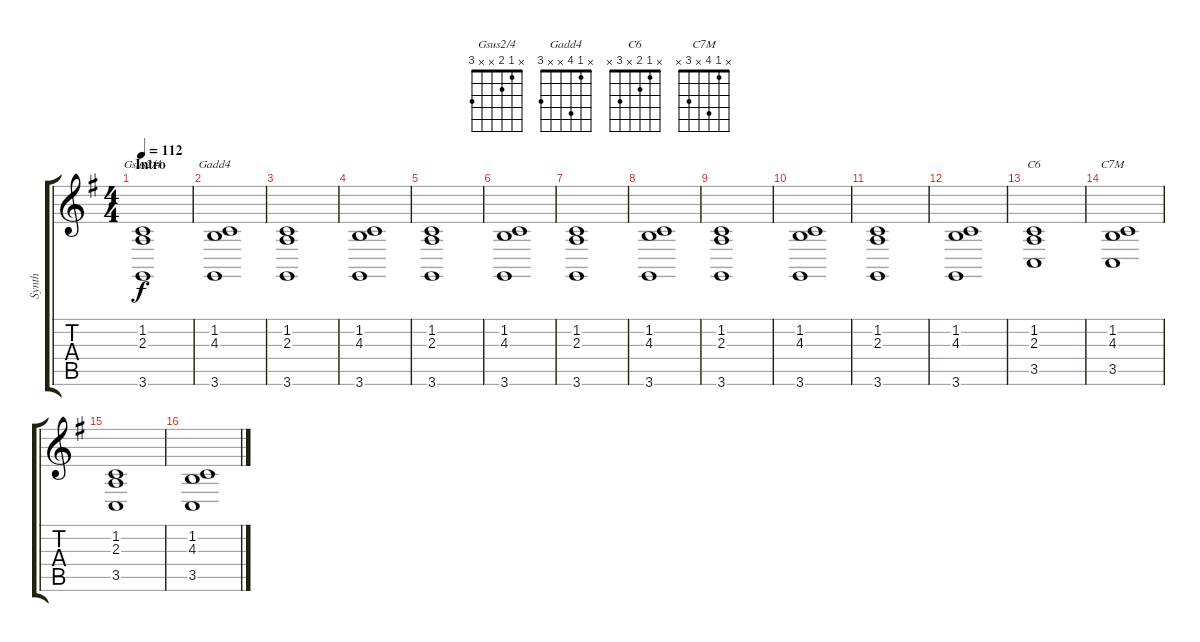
\track ("Synth" "Synth") {instrument lead6voice}
\staff {score tabs}
\tuning (E4 B3 G3 D3 A2 E2) {hide}
\chord ("Gsus2/4" x 1 2 x x 3)
\chord ("Gadd4" x 1 4 x x 3)
\chord ("C6" x 1 2 x 3 x)
\chord ("C7M" x 1 4 x 3 x)
\ts (4 4)
\section ("" "Intro")
\tempo 112
\clef g2
\ks g
(1.2 2.3 3.6).1{ch "Gsus2/4" dy f instrument lead6voice} |
(1.2 4.3 3.6).1{ch "Gadd4"} |
(1.2 2.3 3.6).1 |
(1.2 4.3 3.6).1 |
(1.2 2.3 3.6).1 |
(1.2 4.3 3.6).1 |
(1.2 2.3 3.6).1 |
(1.2 4.3 3.6).1 |
(1.2 2.3 3.6).1 |
(1.2 4.3 3.6).1 |
(1.2 2.3 3.6).1 |
(1.2 4.3 3.6).1 |
(1.2 2.3 3.5).1{ch "C6"} |
(1.2 4.3 3.5).1{ch "C7M"} |
(1.2 2.3 3.5).1 |
(1.2 4.3 3.5).1
